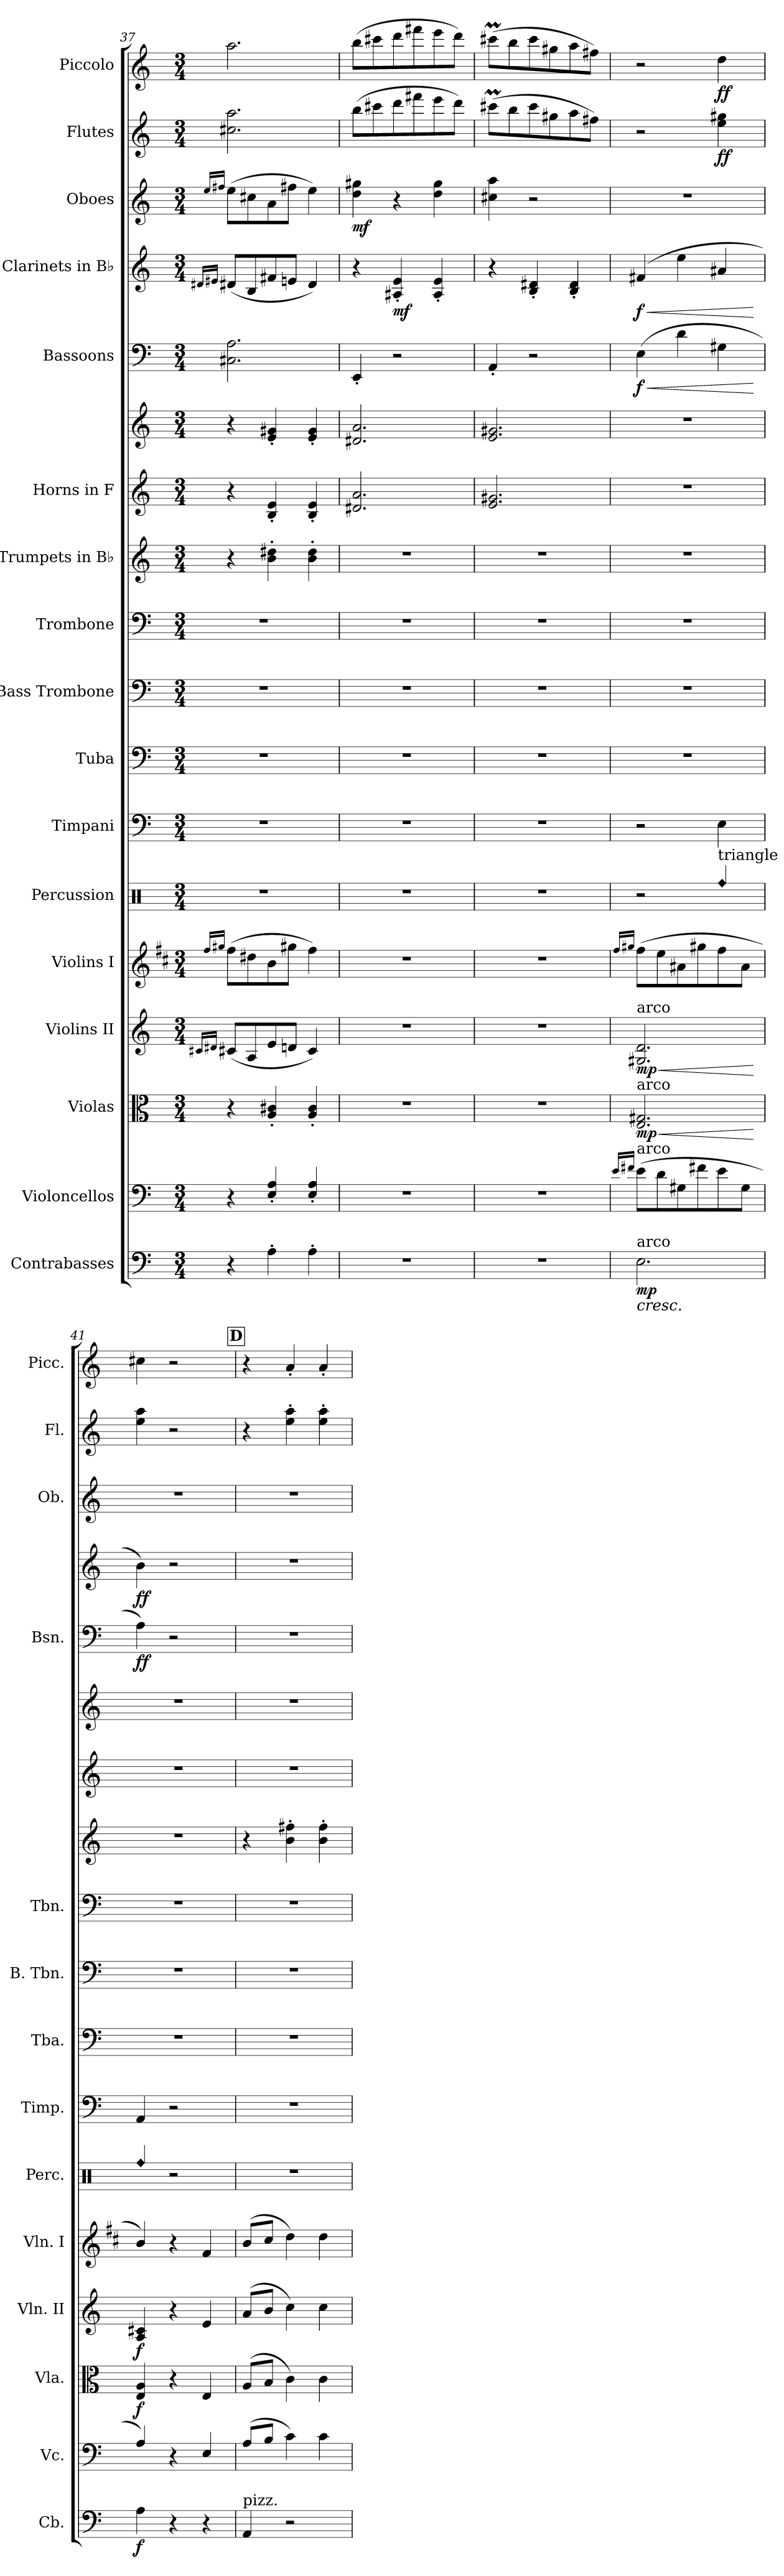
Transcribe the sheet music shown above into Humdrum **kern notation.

**kern	**dynam	**kern	**kern	**dynam	**kern	**dynam	**kern	**kern	**kern	**kern	**kern	**kern	**kern	**kern	**kern	**kern	**dynam	**kern	**dynam	**kern	**dynam	**kern	**dynam	**kern	**dynam
*part17	*part17	*part16	*part15	*part15	*part14	*part14	*part13	*part12	*part11	*part10	*part9	*part8	*part7	*part6	*part6	*part5	*part5	*part4	*part4	*part3	*part3	*part2	*part2	*part1	*part1
*staff18	*staff18	*staff17	*staff16	*staff16	*staff15	*staff15	*staff14	*staff13	*staff12	*staff11	*staff10	*staff9	*staff8	*staff7	*staff6	*staff5	*staff5	*staff4	*staff4	*staff3	*staff3	*staff2	*staff2	*staff1	*staff1
*I"Contrabasses	*	*I"Violoncellos	*I"Violas	*	*I"Violins II	*	*I"Violins I	*I"Percussion	*I"Timpani	*I"Tuba	*I"Bass Trombone	*I"Trombone	*I"Trumpets in B♭	*I"Horns in F	*	*I"Bassoons	*	*I"Clarinets in B♭	*	*I"Oboes	*	*I"Flutes	*	*I"Piccolo	*
*I'Cb.	*	*I'Vc.	*I'Vla.	*	*I'Vln. II	*	*I'Vln. I	*I'Perc.	*I'Timp.	*I'Tba.	*I'B. Tbn.	*I'Tbn.	*	*	*	*I'Bsn.	*	*	*	*I'Ob.	*	*I'Fl.	*	*I'Picc.	*
*clefF4	*	*clefF4	*clefC3	*	*clefG2	*	*clefG2	*clefX	*clefF4	*clefF4	*clefF4	*clefF4	*clefG2	*clefG2	*clefG2	*clefF4	*	*clefG2	*	*clefG2	*	*clefG2	*	*clefG2	*
*ITrd7c12	*	*	*	*	*	*	*ITrd1c2	*	*	*	*	*	*ITrd1c2	*ITrd4c7	*ITrd4c7	*	*	*ITrd1c2	*	*	*	*	*	*ITrd-7c-12	*
*k[]	*	*k[]	*k[]	*	*k[]	*	*k[]	*k[]	*k[]	*k[]	*k[]	*k[]	*k[b-e-]	*k[b-]	*k[b-]	*k[]	*	*k[b-e-]	*	*k[]	*	*k[]	*	*k[]	*
*M3/4	*	*M3/4	*M3/4	*	*M3/4	*	*M3/4	*M3/4	*M3/4	*M3/4	*M3/4	*M3/4	*M3/4	*M3/4	*M3/4	*M3/4	*	*M3/4	*	*M3/4	*	*M3/4	*	*M3/4	*
=37	=37	=37	=37	=37	=37	=37	=37	=37	=37	=37	=37	=37	=37	=37	=37	=37	=37	=37	=37	=37	=37	=37	=37	=37	=37
.	.	.	.	.	16qc#X/LL	.	16qee/LL	.	.	.	.	.	.	.	.	.	.	16qc#X/LL	.	16qee/LL	.	.	.	.	.
.	.	.	.	.	16qd#X/JJ	.	16qff#X/JJ	.	.	.	.	.	.	.	.	.	.	16qd#X/JJ	.	16qff#X/JJ	.	.	.	.	.
4r	.	4r	4r	.	(<8c#/L	.	(>8ee\L	2.r	2.r	2.r	2.r	2.r	4r	4r	4r	2.C#X\ 2.A\	.	(<8c#/L	.	(>8ee\L	.	2.cc#X\ 2.aa\	.	2.aaa\	.
.	.	.	.	.	8A/	.	8cc#X\	.	.	.	.	.	.	.	.	.	.	8A/	.	8cc#X\	.	.	.	.	.
4AA'\	.	4E/' 4A/'	4A/' 4c#X/'	.	8e/	.	8a\	.	.	.	.	.	4a\' 4cc#X\'	4E/' 4A/'	4A/' 4c#X/'	.	.	8en/	.	8a\	.	.	.	.	.
.	.	.	.	.	8dn/J	.	8ff#\J	.	.	.	.	.	.	.	.	.	.	8dn/J	.	8ff#\J	.	.	.	.	.
4AA'\	.	4E/' 4A/'	4A/' 4c#/'	.	4c#/)	.	4ee\)	.	.	.	.	.	4a\' 4cc#\'	4E/' 4A/'	4A/' 4c#/'	.	.	4c#/)	.	4ee\)	.	.	.	.	.
!!LO:PB:g=z
=38	=38	=38	=38	=38	=38	=38	=38	=38	=38	=38	=38	=38	=38	=38	=38	=38	=38	=38	=38	=38	=38	=38	=38	=38	=38
!	!	!	!	!	!	!	!	!	!	!	!	!	!	!	!	!	!	!	!	!	!LO:DY:b	!	!	!	!
2.r	.	2.r	2.r	.	2.r	.	2.r	2.r	2.r	2.r	2.r	2.r	2.r	2.G#X/ 2.d/	2.G#X/ 2.d/	4EE'/	.	4r	.	4dd\ 4gg#X\	mf	(>8bb\L	.	(>8bbb\L	.
.	.	.	.	.	.	.	.	.	.	.	.	.	.	.	.	.	.	.	.	.	.	8ccc#X\	.	8cccc#X\	.
!	!	!	!	!	!	!	!	!	!	!	!	!	!	!	!	!	!	!	!LO:DY:b	!	!	!	!	!	!
.	.	.	.	.	.	.	.	.	.	.	.	.	.	.	.	2r	.	4G#X/' 4d/'	mf	4r	.	8ddd\	.	8dddd\	.
.	.	.	.	.	.	.	.	.	.	.	.	.	.	.	.	.	.	.	.	.	.	8fff#X\	.	8ffff#X\	.
.	.	.	.	.	.	.	.	.	.	.	.	.	.	.	.	.	.	4G#/' 4d/'	.	4dd\ 4gg#\	.	8eee\	.	8eeee\	.
.	.	.	.	.	.	.	.	.	.	.	.	.	.	.	.	.	.	.	.	.	.	8ddd\J)	.	8dddd\J)	.
=39	=39	=39	=39	=39	=39	=39	=39	=39	=39	=39	=39	=39	=39	=39	=39	=39	=39	=39	=39	=39	=39	=39	=39	=39	=39
2.r	.	2.r	2.r	.	2.r	.	2.r	2.r	2.r	2.r	2.r	2.r	2.r	2.A/ 2.c#X/	2.A/ 2.c#X/	4AA'/	.	4r	.	4cc#X\ 4aa\	.	(>8ccc#Xm\L	.	(>8cccc#Xm\L	.
.	.	.	.	.	.	.	.	.	.	.	.	.	.	.	.	.	.	.	.	.	.	8bb\	.	8bbb\	.
.	.	.	.	.	.	.	.	.	.	.	.	.	.	.	.	2r	.	4A/' 4c#X/'	.	2r	.	8ccc#\	.	8cccc#\	.
.	.	.	.	.	.	.	.	.	.	.	.	.	.	.	.	.	.	.	.	.	.	8gg#X\	.	8ggg#X\	.
.	.	.	.	.	.	.	.	.	.	.	.	.	.	.	.	.	.	4A/' 4c#/'	.	.	.	8aa\	.	8aaa\	.
.	.	.	.	.	.	.	.	.	.	.	.	.	.	.	.	.	.	.	.	.	.	8ff#X\J)	.	8fff#X\J)	.
=40	=40	=40	=40	=40	=40	=40	=40	=40	=40	=40	=40	=40	=40	=40	=40	=40	=40	=40	=40	=40	=40	=40	=40	=40	=40
.	.	16qe/LL	.	.	.	.	16qee/LL	.	.	.	.	.	.	.	.	.	.	.	.	.	.	.	.	.	.
.	.	16qf#X/JJ	.	.	.	.	16qff#X/JJ	.	.	.	.	.	.	.	.	.	.	.	.	.	.	.	.	.	.
!	!	!	!	!	!LO:TX:a:t=arco	!	!	!	!	!	!	!	!	!	!	!	!	!	!	!	!	!	!	!	!
!	!	!	!LO:TX:a:t=arco	!	!	!	!	!	!	!	!	!	!	!	!	!	!	!	!	!	!	!	!	!	!
!	!	!LO:TX:a:t=arco	!	!	!	!	!	!	!	!	!	!	!	!	!	!	!	!	!	!	!	!	!	!	!
!LO:TX:a:t=arco	!	!	!	!	!	!	!	!	!	!	!	!	!	!	!	!	!	!	!	!	!	!	!	!	!
!	!LO:HP:b	!	!	!LO:HP:b	!	!LO:HP:b	!	!	!	!	!	!	!	!	!	!	!LO:HP:b	!	!LO:HP:b	!	!	!	!	!	!
!	!LO:DY:n=1:b	!	!	!LO:DY:n=1:b	!	!LO:DY:n=1:b	!	!	!	!	!	!	!	!	!	!	!LO:DY:n=1:b	!	!LO:DY:n=1:b	!	!	!	!	!	!
2.EE\	< mp	(>8e\L	2.E/ 2.G#X/	< mp	2.G#X/ 2.d/	< mp	(>8ee\L	2r	2r	2.r	2.r	2.r	2.r	2.r	2.r	(>4E\	< f	(>4en/	< f	2.r	.	2r	.	2r	.
.	.	8d\	.	.	.	.	8dd\	.	.	.	.	.	.	.	.	.	.	.	.	.	.	.	.	.	.
.	.	8G#X\	.	.	.	.	8g#X\	.	.	.	.	.	.	.	.	4d\	.	4dd\	.	.	.	.	.	.	.
.	.	8f#\	.	.	.	.	8ff#\	.	.	.	.	.	.	.	.	.	.	.	.	.	.	.	.	.	.
!	!	!	!	!	!	!	!	!LO:TX:a:t=triangle	!	!	!	!	!	!	!	!	!	!	!	!	!	!	!	!	!
!	!	!	!	!	!	!	!	!LO:N:head=diamond	!	!	!	!	!	!	!	!	!	!	!	!	!	!	!LO:DY:b	!	!LO:DY:b
.	.	8e\	.	.	.	.	8ee\	4Rff/	4E\	.	.	.	.	.	.	4G#X\	.	4g#X/	.	.	.	4ee\ 4gg#X\	ff	4ddd\	ff
.	.	8G#\J	.	.	.	.	8g#\J	.	.	.	.	.	.	.	.	.	.	.	.	.	.	.	.	.	.
.	.	.	.	[	.	[	.	.	.	.	.	.	.	.	.	.	[	.	[	.	.	.	.	.	.
=41	=41	=41	=41	=41	=41	=41	=41	=41	=41	=41	=41	=41	=41	=41	=41	=41	=41	=41	=41	=41	=41	=41	=41	=41	=41
!	!LO:DY:b	!	!	!LO:DY:b	!	!LO:DY:b	!	!LO:N:head=diamond	!	!	!	!	!	!	!	!	!LO:DY:b	!	!LO:DY:b	!	!	!	!	!	!
4AA\	f	4A/)	4E/ 4A/	f	4A/ 4c#X/	f	4a/)	4Rff/	4AA/	2.r	2.r	2.r	2.r	2.r	2.r	4A\)	ff	4a\)	ff	2.r	.	4ee\ 4aa\	.	4ccc#X\	.
4r	[	4r	4r	.	4r	.	4r	2r	2r	.	.	.	.	.	.	2r	.	2r	.	.	.	2r	.	2r	.
4r	.	4E/	4E/	.	4e/	.	4e/	.	.	.	.	.	.	.	.	.	.	.	.	.	.	.	.	.	.
!!LO:REH:place=s1:a:B:fs=14:t=D
=42	=42	=42	=42	=42	=42	=42	=42	=42	=42	=42	=42	=42	=42	=42	=42	=42	=42	=42	=42	=42	=42	=42	=42	=42	=42
!LO:TX:a:t=pizz.	!	!	!	!	!	!	!	!	!	!	!	!	!	!	!	!	!	!	!	!	!	!	!	!	!
4AAA/	.	(>8A/L	(>8A/L	.	(>8a/L	.	(>8a/L	2.r	2.r	2.r	2.r	2.r	4r	2.r	2.r	2.r	.	2.r	.	2.r	.	4r	.	4r	.
.	.	8B/J	8B/J	.	8b/J	.	8b/J	.	.	.	.	.	.	.	.	.	.	.	.	.	.	.	.	.	.
2r	.	4c\)	4c\)	.	4cc\)	.	4cc\)	.	.	.	.	.	4a\' 4een\'	.	.	.	.	.	.	.	.	4ee\' 4aa\'	.	4aa'/	.
.	.	4c\	4c\	.	4cc\	.	4cc\	.	.	.	.	.	4a\' 4ee\'	.	.	.	.	.	.	.	.	4ee\' 4aa\'	.	4aa'/	.
=	=	=	=	=	=	=	=	=	=	=	=	=	=	=	=	=	=	=	=	=	=	=	=	=	=
*-	*-	*-	*-	*-	*-	*-	*-	*-	*-	*-	*-	*-	*-	*-	*-	*-	*-	*-	*-	*-	*-	*-	*-	*-	*-
